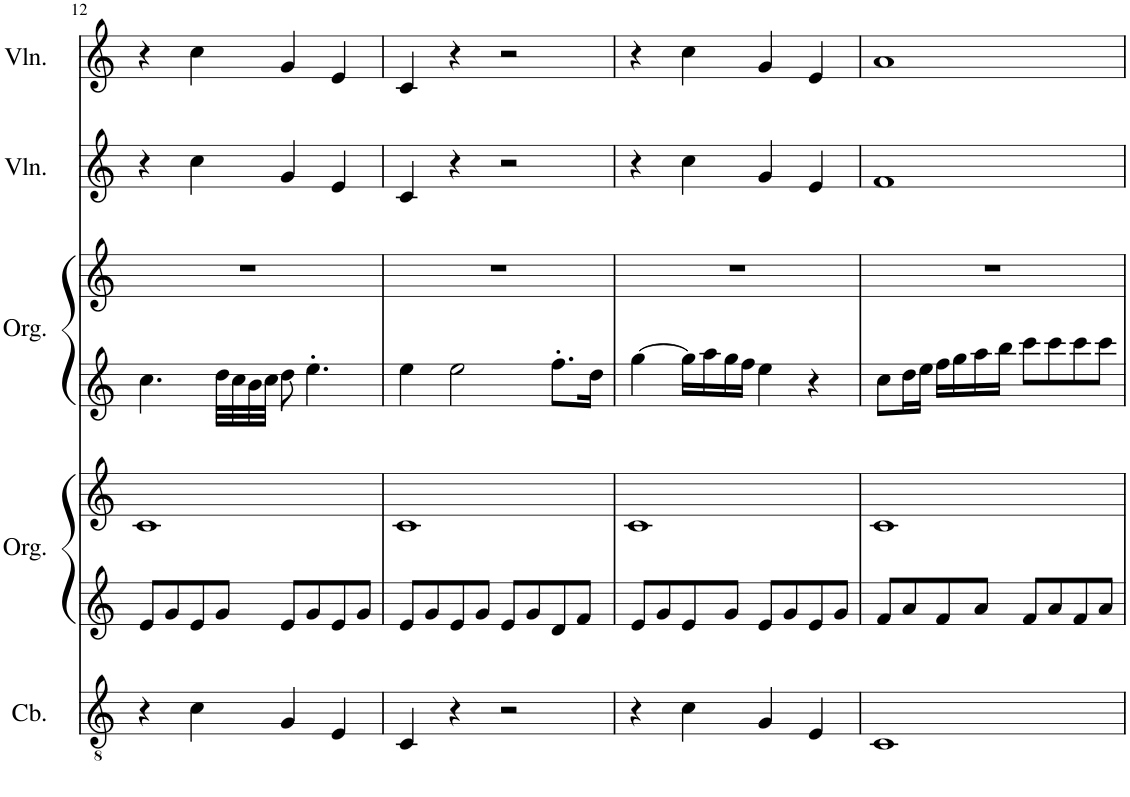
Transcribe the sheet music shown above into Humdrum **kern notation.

**kern	**kern	**kern	**kern	**kern	**kern	**kern
*part5	*part4	*part4	*part3	*part3	*part2	*part1
*staff7	*staff6	*staff5	*staff4	*staff3	*staff2	*staff1
*I"Contrabass	*I"Organ	*	*I"Organ	*	*I"Violin II	*I"Violin I
*I'Cb.	*I'Org.	*	*I'Org.	*	*I'Vln.	*I'Vln.
!!LO:PB:g=z
*clefGv2	*clefG2	*clefG2	*clefG2	*clefG2	*clefG2	*clefG2
*Trd7c12	*	*	*	*	*	*
*k[]	*k[]	*k[]	*k[]	*k[]	*k[]	*k[]
*M4/4	*M4/4	*M4/4	*M4/4	*M4/4	*M4/4	*M4/4
=12	=12	=12	=12	=12	=12	=12
4r	8e/L	1c	4.cc\	1r	4r	4r
.	8g/	.	.	.	.	.
4c\	8e/	.	.	.	4cc\	4cc\
.	8g/J	.	32dd\LLL	.	.	.
.	.	.	32cc\	.	.	.
.	.	.	32b\	.	.	.
.	.	.	32cc\JJJ	.	.	.
4G/	8e/L	.	8dd\	.	4g/	4g/
.	8g/	.	4.ee'\	.	.	.
4E/	8e/	.	.	.	4e/	4e/
.	8g/J	.	.	.	.	.
=13	=13	=13	=13	=13	=13	=13
4C/	8e/L	1c	4ee\	1r	4c/	4c/
.	8g/	.	.	.	.	.
4r	8e/	.	2ee\	.	4r	4r
.	8g/J	.	.	.	.	.
2r	8e/L	.	.	.	2r	2r
.	8g/	.	.	.	.	.
.	8d/	.	8.ff'\L	.	.	.
.	8f/J	.	.	.	.	.
.	.	.	16dd\Jk	.	.	.
=14	=14	=14	=14	=14	=14	=14
4r	8e/L	1c	[4gg\	1r	4r	4r
.	8g/	.	.	.	.	.
4c\	8e/	.	16gg\LL]	.	4cc\	4cc\
.	.	.	16aa\	.	.	.
.	8g/J	.	16gg\	.	.	.
.	.	.	16ff\JJ	.	.	.
4G/	8e/L	.	4ee\	.	4g/	4g/
.	8g/	.	.	.	.	.
4E/	8e/	.	4r	.	4e/	4e/
.	8g/J	.	.	.	.	.
=15	=15	=15	=15	=15	=15	=15
1C	8f/L	1c	8cc\L	1r	1f	1a
.	8a/	.	16dd\L	.	.	.
.	.	.	16ee\JJ	.	.	.
.	8f/	.	16ff\LL	.	.	.
.	.	.	16gg\	.	.	.
.	8a/J	.	16aa\	.	.	.
.	.	.	16bb\JJ	.	.	.
.	8f/L	.	8ccc\L	.	.	.
.	8a/	.	8ccc\	.	.	.
.	8f/	.	8ccc\	.	.	.
.	8a/J	.	8ccc\J	.	.	.
=	=	=	=	=	=	=
*-	*-	*-	*-	*-	*-	*-
